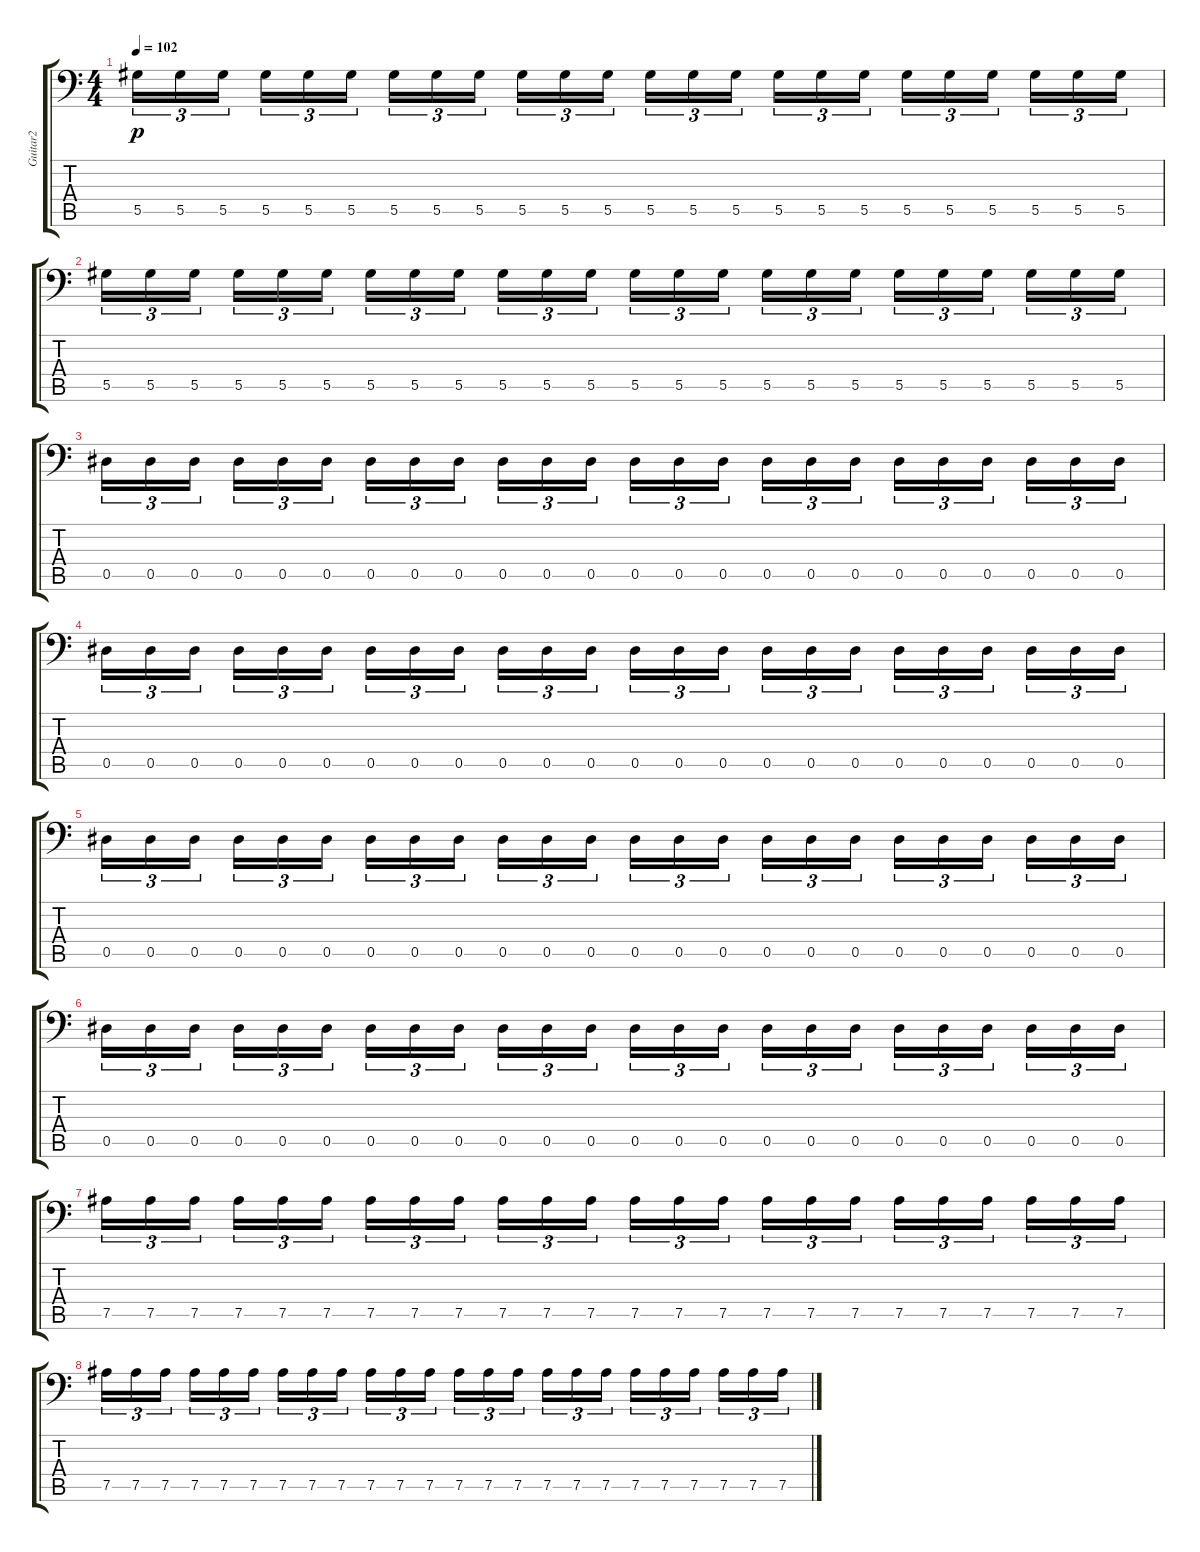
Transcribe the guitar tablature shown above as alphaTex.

\track ("Guitar2" "Guitar2") {instrument overdrivenguitar}
\staff {score tabs}
\tuning (B3 Ab3 E3 B2 Eb2 Bb1) {hide}
\ts (4 4)
\tempo 102
\clef f4
\ks c
5.5.16{tu (3 2) dy p} 5.5.16{tu (3 2)} 5.5.16{tu (3 2) beam splitsecondary} 5.5.16{tu (3 2)} 5.5.16{tu (3 2)} 5.5.16{tu (3 2)} 5.5.16{tu (3 2)} 5.5.16{tu (3 2)} 5.5.16{tu (3 2) beam splitsecondary} 5.5.16{tu (3 2)} 5.5.16{tu (3 2)} 5.5.16{tu (3 2)} 5.5.16{tu (3 2)} 5.5.16{tu (3 2)} 5.5.16{tu (3 2) beam splitsecondary} 5.5.16{tu (3 2)} 5.5.16{tu (3 2)} 5.5.16{tu (3 2)} 5.5.16{tu (3 2)} 5.5.16{tu (3 2)} 5.5.16{tu (3 2) beam splitsecondary} 5.5.16{tu (3 2)} 5.5.16{tu (3 2)} 5.5.16{tu (3 2)} |
5.5.16{tu (3 2)} 5.5.16{tu (3 2)} 5.5.16{tu (3 2) beam splitsecondary} 5.5.16{tu (3 2)} 5.5.16{tu (3 2)} 5.5.16{tu (3 2)} 5.5.16{tu (3 2)} 5.5.16{tu (3 2)} 5.5.16{tu (3 2) beam splitsecondary} 5.5.16{tu (3 2)} 5.5.16{tu (3 2)} 5.5.16{tu (3 2)} 5.5.16{tu (3 2)} 5.5.16{tu (3 2)} 5.5.16{tu (3 2) beam splitsecondary} 5.5.16{tu (3 2)} 5.5.16{tu (3 2)} 5.5.16{tu (3 2)} 5.5.16{tu (3 2)} 5.5.16{tu (3 2)} 5.5.16{tu (3 2) beam splitsecondary} 5.5.16{tu (3 2)} 5.5.16{tu (3 2)} 5.5.16{tu (3 2)} |
0.5.16{tu (3 2)} 0.5.16{tu (3 2)} 0.5.16{tu (3 2) beam splitsecondary} 0.5.16{tu (3 2)} 0.5.16{tu (3 2)} 0.5.16{tu (3 2)} 0.5.16{tu (3 2)} 0.5.16{tu (3 2)} 0.5.16{tu (3 2) beam splitsecondary} 0.5.16{tu (3 2)} 0.5.16{tu (3 2)} 0.5.16{tu (3 2)} 0.5.16{tu (3 2)} 0.5.16{tu (3 2)} 0.5.16{tu (3 2) beam splitsecondary} 0.5.16{tu (3 2)} 0.5.16{tu (3 2)} 0.5.16{tu (3 2)} 0.5.16{tu (3 2)} 0.5.16{tu (3 2)} 0.5.16{tu (3 2) beam splitsecondary} 0.5.16{tu (3 2)} 0.5.16{tu (3 2)} 0.5.16{tu (3 2)} |
0.5.16{tu (3 2)} 0.5.16{tu (3 2)} 0.5.16{tu (3 2) beam splitsecondary} 0.5.16{tu (3 2)} 0.5.16{tu (3 2)} 0.5.16{tu (3 2)} 0.5.16{tu (3 2)} 0.5.16{tu (3 2)} 0.5.16{tu (3 2) beam splitsecondary} 0.5.16{tu (3 2)} 0.5.16{tu (3 2)} 0.5.16{tu (3 2)} 0.5.16{tu (3 2)} 0.5.16{tu (3 2)} 0.5.16{tu (3 2) beam splitsecondary} 0.5.16{tu (3 2)} 0.5.16{tu (3 2)} 0.5.16{tu (3 2)} 0.5.16{tu (3 2)} 0.5.16{tu (3 2)} 0.5.16{tu (3 2) beam splitsecondary} 0.5.16{tu (3 2)} 0.5.16{tu (3 2)} 0.5.16{tu (3 2)} |
0.5.16{tu (3 2)} 0.5.16{tu (3 2)} 0.5.16{tu (3 2) beam splitsecondary} 0.5.16{tu (3 2)} 0.5.16{tu (3 2)} 0.5.16{tu (3 2)} 0.5.16{tu (3 2)} 0.5.16{tu (3 2)} 0.5.16{tu (3 2) beam splitsecondary} 0.5.16{tu (3 2)} 0.5.16{tu (3 2)} 0.5.16{tu (3 2)} 0.5.16{tu (3 2)} 0.5.16{tu (3 2)} 0.5.16{tu (3 2) beam splitsecondary} 0.5.16{tu (3 2)} 0.5.16{tu (3 2)} 0.5.16{tu (3 2)} 0.5.16{tu (3 2)} 0.5.16{tu (3 2)} 0.5.16{tu (3 2) beam splitsecondary} 0.5.16{tu (3 2)} 0.5.16{tu (3 2)} 0.5.16{tu (3 2)} |
0.5.16{tu (3 2)} 0.5.16{tu (3 2)} 0.5.16{tu (3 2) beam splitsecondary} 0.5.16{tu (3 2)} 0.5.16{tu (3 2)} 0.5.16{tu (3 2)} 0.5.16{tu (3 2)} 0.5.16{tu (3 2)} 0.5.16{tu (3 2) beam splitsecondary} 0.5.16{tu (3 2)} 0.5.16{tu (3 2)} 0.5.16{tu (3 2)} 0.5.16{tu (3 2)} 0.5.16{tu (3 2)} 0.5.16{tu (3 2) beam splitsecondary} 0.5.16{tu (3 2)} 0.5.16{tu (3 2)} 0.5.16{tu (3 2)} 0.5.16{tu (3 2)} 0.5.16{tu (3 2)} 0.5.16{tu (3 2) beam splitsecondary} 0.5.16{tu (3 2)} 0.5.16{tu (3 2)} 0.5.16{tu (3 2)} |
7.5.16{tu (3 2)} 7.5.16{tu (3 2)} 7.5.16{tu (3 2) beam splitsecondary} 7.5.16{tu (3 2)} 7.5.16{tu (3 2)} 7.5.16{tu (3 2)} 7.5.16{tu (3 2)} 7.5.16{tu (3 2)} 7.5.16{tu (3 2) beam splitsecondary} 7.5.16{tu (3 2)} 7.5.16{tu (3 2)} 7.5.16{tu (3 2)} 7.5.16{tu (3 2)} 7.5.16{tu (3 2)} 7.5.16{tu (3 2) beam splitsecondary} 7.5.16{tu (3 2)} 7.5.16{tu (3 2)} 7.5.16{tu (3 2)} 7.5.16{tu (3 2)} 7.5.16{tu (3 2)} 7.5.16{tu (3 2) beam splitsecondary} 7.5.16{tu (3 2)} 7.5.16{tu (3 2)} 7.5.16{tu (3 2)} |
7.5.16{tu (3 2)} 7.5.16{tu (3 2)} 7.5.16{tu (3 2) beam splitsecondary} 7.5.16{tu (3 2)} 7.5.16{tu (3 2)} 7.5.16{tu (3 2)} 7.5.16{tu (3 2)} 7.5.16{tu (3 2)} 7.5.16{tu (3 2) beam splitsecondary} 7.5.16{tu (3 2)} 7.5.16{tu (3 2)} 7.5.16{tu (3 2)} 7.5.16{tu (3 2)} 7.5.16{tu (3 2)} 7.5.16{tu (3 2) beam splitsecondary} 7.5.16{tu (3 2)} 7.5.16{tu (3 2)} 7.5.16{tu (3 2)} 7.5.16{tu (3 2)} 7.5.16{tu (3 2)} 7.5.16{tu (3 2) beam splitsecondary} 7.5.16{tu (3 2)} 7.5.16{tu (3 2)} 7.5.16{tu (3 2)}
